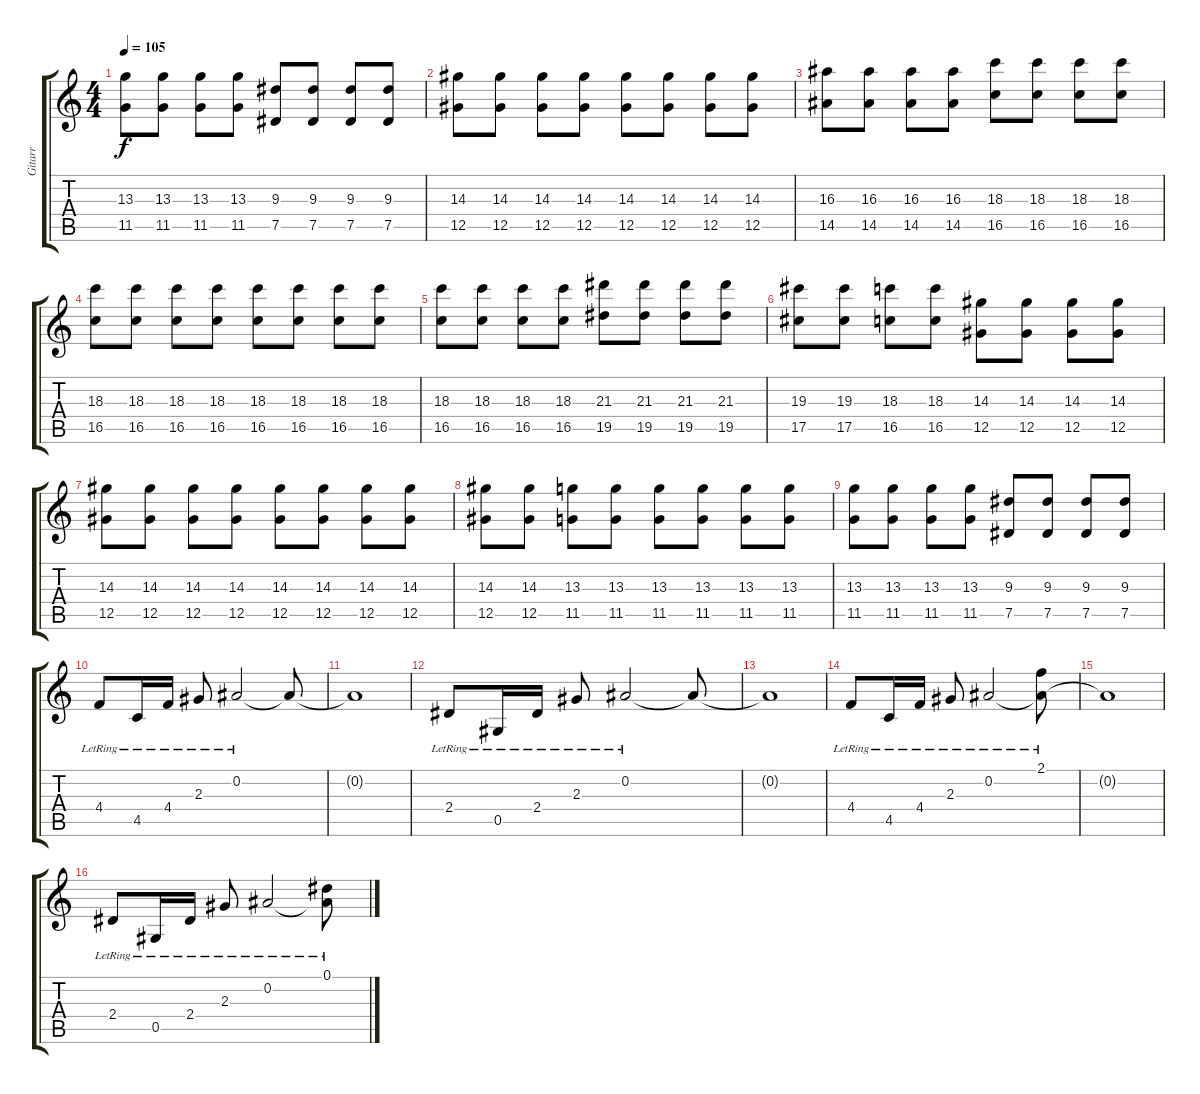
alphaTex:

\track ("Gitarr" "Gitarr") {instrument overdrivenguitar}
\staff {score tabs}
\tuning (Eb4 Bb3 Gb3 Db3 Ab2 Db2) {hide}
\ts (4 4)
\tempo 105
\clef g2
\ks c
(13.3 11.5).8{dy f} (13.3 11.5).8 (13.3 11.5).8 (13.3 11.5).8 (9.3 7.5).8 (9.3 7.5).8 (9.3 7.5).8 (9.3 7.5).8 |
(14.3 12.5).8{instrument overdrivenguitar} (14.3 12.5).8 (14.3 12.5).8 (14.3 12.5).8 (14.3 12.5).8 (14.3 12.5).8 (14.3 12.5).8 (14.3 12.5).8 |
(16.3 14.5).8 (16.3 14.5).8 (16.3 14.5).8 (16.3 14.5).8 (18.3 16.5).8 (18.3 16.5).8 (18.3 16.5).8 (18.3 16.5).8 |
(18.3 16.5).8 (18.3 16.5).8 (18.3 16.5).8 (18.3 16.5).8 (18.3 16.5).8 (18.3 16.5).8 (18.3 16.5).8 (18.3 16.5).8 |
(18.3 16.5).8 (18.3 16.5).8 (18.3 16.5).8 (18.3 16.5).8 (21.3 19.5).8 (21.3 19.5).8 (21.3 19.5).8 (21.3 19.5).8 |
(19.3 17.5).8 (19.3 17.5).8 (18.3 16.5).8 (18.3 16.5).8 (14.3 12.5).8 (14.3 12.5).8 (14.3 12.5).8 (14.3 12.5).8 |
(14.3 12.5).8 (14.3 12.5).8 (14.3 12.5).8 (14.3 12.5).8 (14.3 12.5).8 (14.3 12.5).8 (14.3 12.5).8 (14.3 12.5).8 |
(14.3 12.5).8 (14.3 12.5).8 (13.3 11.5).8 (13.3 11.5).8 (13.3 11.5).8 (13.3 11.5).8 (13.3 11.5).8 (13.3 11.5).8 |
(13.3 11.5).8 (13.3 11.5).8 (13.3 11.5).8 (13.3 11.5).8 (9.3 7.5).8 (9.3 7.5).8 (9.3 7.5).8 (9.3 7.5).8 |
4.4{lr}.8{instrument acousticguitarsteel} 4.5{lr}.16 4.4{lr}.16 2.3{lr}.8 0.2{lr}.2 0.2{t}.8 |
0.2{t}.1 |
2.4{lr}.8 0.5{lr}.16 2.4{lr}.16 2.3{lr}.8 0.2{lr}.2 0.2{t}.8 |
0.2{t}.1 |
4.4{lr}.8 4.5{lr}.16 4.4{lr}.16 2.3{lr}.8 0.2{lr}.2 (2.1{lr} 0.2{t}).8 |
0.2{t}.1 |
2.4{lr}.8 0.5{lr}.16 2.4{lr}.16 2.3{lr}.8 0.2{lr}.2 (0.1{lr} 0.2{t}).8
